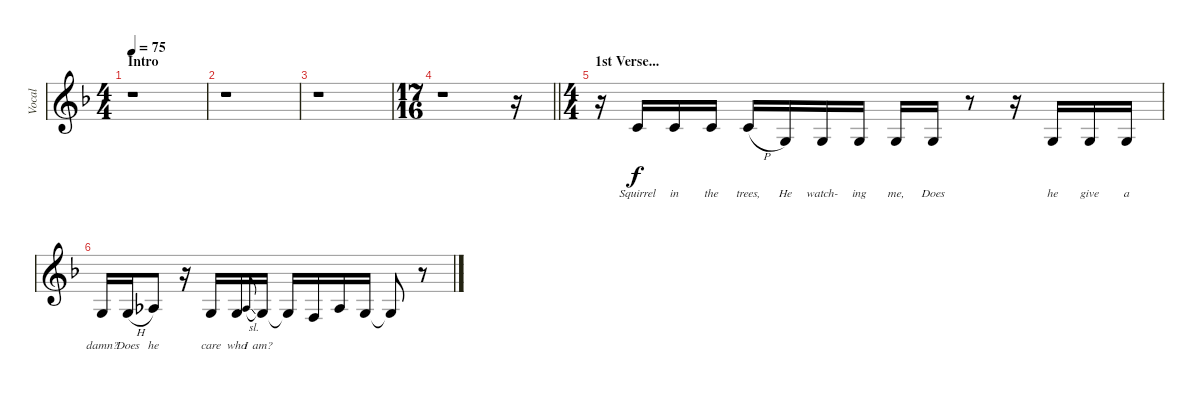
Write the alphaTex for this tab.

\track ("Vocal" "Vocal") {instrument voiceoohs}
\staff {score}
\tuning (E4 B3 G3 D3 A2 E2) {hide}
\ts (4 4)
\section ("" "Intro")
\tempo 75
\clef g2
\ks dminor
r.1{dy f instrument voiceoohs} |
r.1 |
r.1 |
\ts (17 16)
\barLineRight lightlight
r.1 r.16 |
\ts (4 4)
\section ("" "1st Verse...")
r.16 1.2.16{lyrics (0 "Squirrel") lyrics (1 "") lyrics (2 "") lyrics (3 "") lyrics (4 "")} 1.2.16{lyrics (0 "in") lyrics (1 "") lyrics (2 "") lyrics (3 "") lyrics (4 "")} 1.2.16{lyrics (0 "the") lyrics (1 "") lyrics (2 "") lyrics (3 "") lyrics (4 "")} 5.3{h}.16{lyrics (0 "trees,") lyrics (1 "") lyrics (2 "") lyrics (3 "") lyrics (4 "")} 0.3.16{lyrics (0 "He") lyrics (1 "") lyrics (2 "") lyrics (3 "") lyrics (4 "")} 0.3.16{lyrics (0 "watch-") lyrics (1 "") lyrics (2 "") lyrics (3 "") lyrics (4 "")} 0.3.16{lyrics (0 "ing") lyrics (1 "") lyrics (2 "") lyrics (3 "") lyrics (4 "")} 0.3.16{lyrics (0 "me,") lyrics (1 "") lyrics (2 "") lyrics (3 "") lyrics (4 "")} 0.3.16{lyrics (0 "Does") lyrics (1 "") lyrics (2 "") lyrics (3 "") lyrics (4 "")} r.8 r.16 0.3.16{lyrics (0 "he") lyrics (1 "") lyrics (2 "") lyrics (3 "") lyrics (4 "")} 0.3.16{lyrics (0 "give") lyrics (1 "") lyrics (2 "") lyrics (3 "") lyrics (4 "")} 0.3.16{lyrics (0 "a") lyrics (1 "") lyrics (2 "") lyrics (3 "") lyrics (4 "")} |
0.3.16{lyrics (0 "damn?") lyrics (1 "") lyrics (2 "") lyrics (3 "") lyrics (4 "")} 0.3{h}.16{lyrics (0 "Does") lyrics (1 "") lyrics (2 "") lyrics (3 "") lyrics (4 "")} 1.3.8{lyrics (0 "he") lyrics (1 "") lyrics (2 "") lyrics (3 "") lyrics (4 "")} r.16 0.3.16{lyrics (0 "care") lyrics (1 "") lyrics (2 "") lyrics (3 "") lyrics (4 "")} 0.3.16{lyrics (0 "who") lyrics (1 "") lyrics (2 "") lyrics (3 "") lyrics (4 "")} 1.3{sl}.8{lyrics (0 "I") lyrics (1 "") lyrics (2 "") lyrics (3 "") lyrics (4 "") gr onbeat} 0.3.16{lyrics (0 "am?") lyrics (1 "") lyrics (2 "") lyrics (3 "") lyrics (4 "")} 0.3{t}.16 3.4.16 1.3.16 0.3.16 0.3{t}.8 r.8
